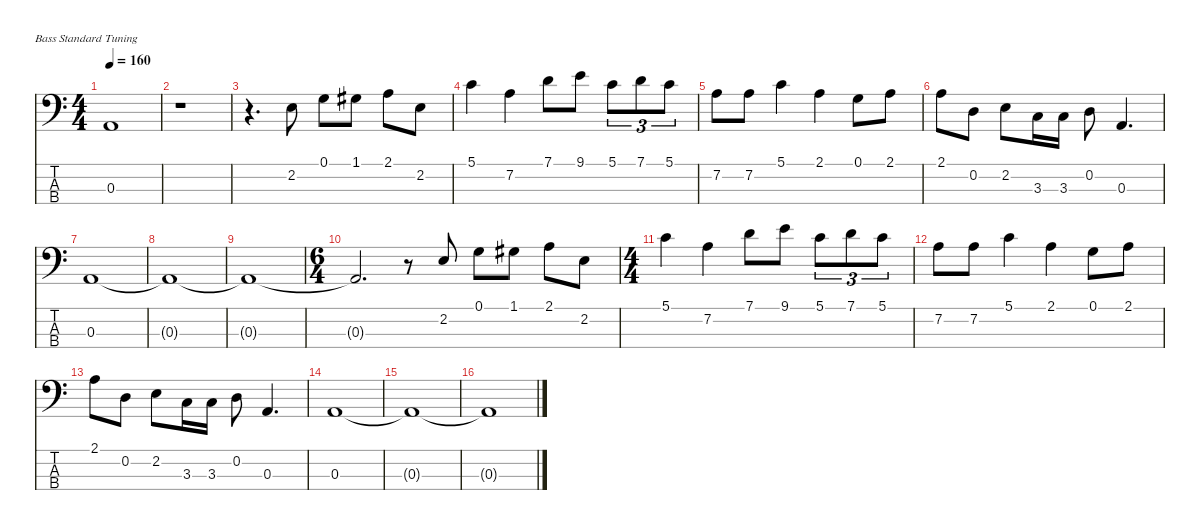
\defaultSystemsLayout 4
\hideDynamics
\bracketExtendMode nobrackets
\singleTrackTrackNamePolicy hidden
\multiTrackTrackNamePolicy hidden
\firstSystemTrackNameMode fullname
\firstSystemTrackNameOrientation horizontal
\otherSystemsTrackNameOrientation horizontal
\track ("Bass" "el.bs.") {defaultSystemsLayout 8 instrument electricbassfinger}
\staff {score tabs}
\tuning (G2 D2 A1 E1)
\ts (4 4)
\tempo 160
\clef f4
\ks c
0.3{t}.1{dy f beam Up} |
r.1{beam Down} |
r.4{d beam Down} 2.2.8{beam Down} 0.1.8{beam Down} 1.1{acc #}.8{beam Down} 2.1.8{beam Down} 2.2.8{beam Down} |
5.1.4{beam Down} 7.2.4{beam Down} 7.1.8{beam Down} 9.1.8{beam Down} 5.1.8{tu (3 2) beam Down} 7.1.8{tu (3 2) beam Down} 5.1.8{tu (3 2) beam Down} |
7.2.8{beam Down} 7.2.8{beam Down} 5.1.4{beam Down} 2.1.4{beam Down} 0.1.8{beam Down} 2.1.8{beam Down} |
2.1.8{beam Down} 0.2.8{beam Down} 2.2.8{beam Down} 3.3.16{beam Down} 3.3.16{beam Down} 0.2.8{beam Down} 0.3.4{d beam Up} |
0.3.1{beam Up} |
0.3{t}.1{beam Up} |
0.3{t}.1{beam Up} |
\ts (6 4)
0.3{t}.2{d beam Up} r.8{beam Up} 2.2.8{beam Down} 0.1.8{beam Down} 1.1{acc #}.8{beam Down} 2.1.8{beam Down} 2.2.8{beam Down} |
\ts (4 4)
5.1.4{beam Down} 7.2.4{beam Down} 7.1.8{beam Down} 9.1.8{beam Down} 5.1.8{tu (3 2) beam Down} 7.1.8{tu (3 2) beam Down} 5.1.8{tu (3 2) beam Down} |
7.2.8{beam Down} 7.2.8{beam Down} 5.1.4{beam Down} 2.1.4{beam Down} 0.1.8{beam Down} 2.1.8{beam Down} |
2.1.8{beam Down} 0.2.8{beam Down} 2.2.8{beam Down} 3.3.16{beam Down} 3.3.16{beam Down} 0.2.8{beam Down} 0.3.4{d beam Up} |
0.3.1{beam Up} |
0.3{t}.1{beam Up} |
0.3{t}.1{beam Up}
